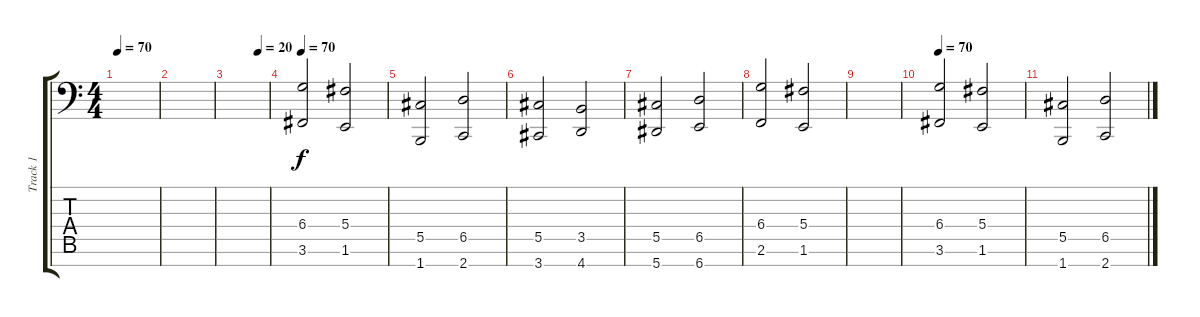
\track ("Track 1" "Track 1") {instrument synthstrings1}
\staff {score tabs}
\tuning (Eb4 Bb3 Gb3 Db3 Ab2 Eb2 Bb1) {hide}
\ts (4 4)
\tempo 70
\clef f4
\ks c
|
|
\tempo (20 0.75)
|
\tempo 70
(6.4 3.6).2 (5.4 1.6).2 |
(5.5 1.7).2 (6.5 2.7).2 |
(5.5 3.7).2 (3.5 4.7).2 |
(5.5 5.7).2 (6.5 6.7).2 |
(6.4 2.6).2 (5.4 1.6).2 |
|
\tempo 70
(6.4 3.6).2 (5.4 1.6).2 |
(5.5 1.7).2 (6.5 2.7).2
